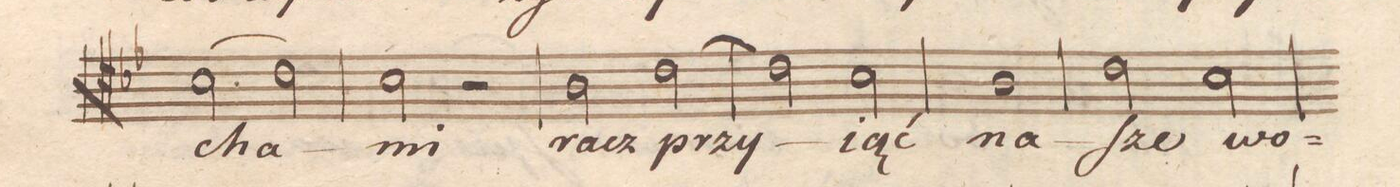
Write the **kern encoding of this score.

**kern	**text	**dynam
*I"Tenore.	*	*
*clefC4	*	*
*k[b-e-]	*	*
*met(c|)	*	*
*M2/2	*	*
(2B-\	-cha-	.
2c\)	.	.
=14	=14	=14
2B-\	-mi	.
2r	.	.
=15	=15	=15
2A\	racz	.
[2c\	przy-	.
=16	=16	=16
2c\]	.	.
2B-\	-iąć	.
=17	=17	=17
1A	na-	.
=18	=18	=18
2c\	-ſze	.
2B-\	wo-	.
=19	=19	=19
*-	*-	*-
